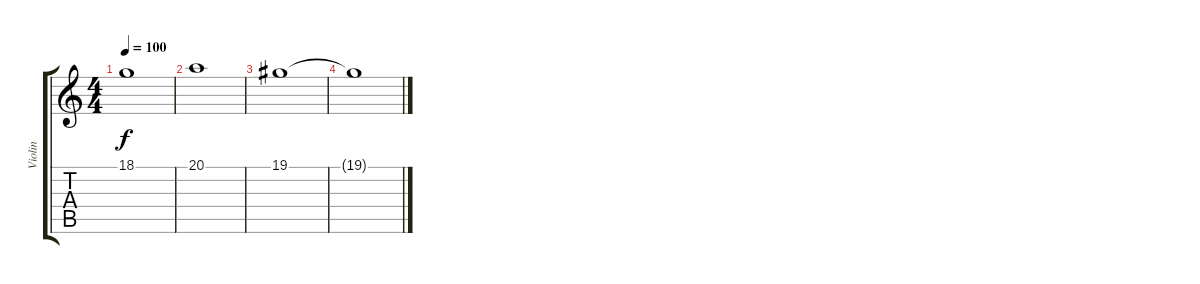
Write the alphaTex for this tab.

\track ("Violin" "Violin") {instrument violin}
\staff {score tabs}
\tuning (Db4 Ab3 E3 B2 Gb2 Db2) {hide}
\ts (4 4)
\tempo 100
\clef g2
\ks c
18.1.1{dy f} |
20.1.1 |
19.1.1 |
19.1{t}.1
